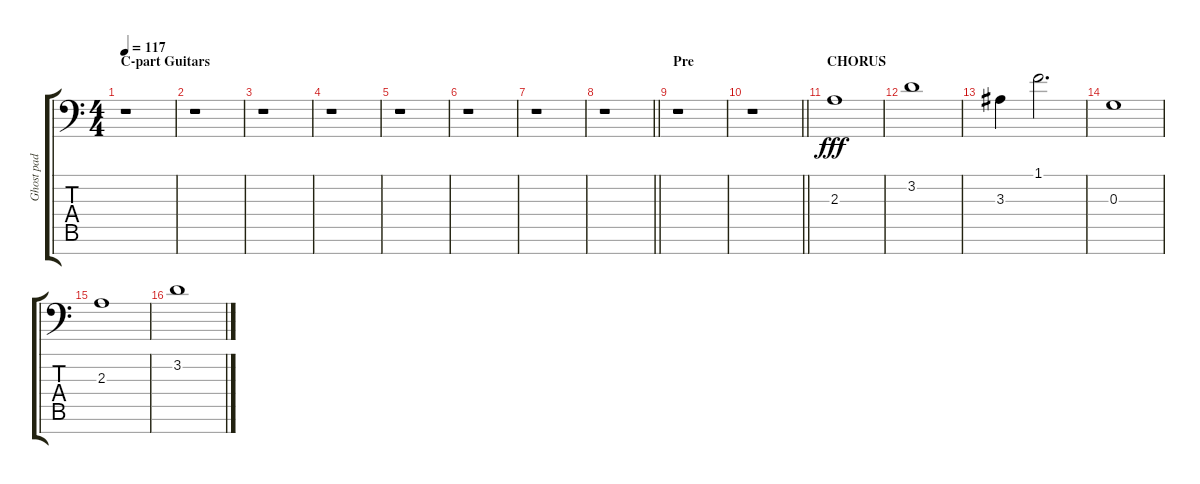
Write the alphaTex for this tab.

\track ("Ghost pad" "Ghost pad") {instrument fx2soundtrack}
\staff {score tabs}
\tuning (E4 B3 G3 D3 A2 E2 C-1) {hide}
\ts (4 4)
\section ("" "C-part Guitars")
\tempo 117
\clef f4
\ks c
r.1{dy fff} |
r.1 |
r.1 |
r.1 |
r.1 |
r.1 |
r.1 |
\barLineRight lightlight
r.1 |
\section ("" "Pre")
r.1 |
\barLineRight lightlight
r.1 |
\section ("" "CHORUS")
2.3.1 |
3.2.1 |
3.3.4 1.1.2{d} |
0.3.1 |
2.3.1 |
3.2.1
